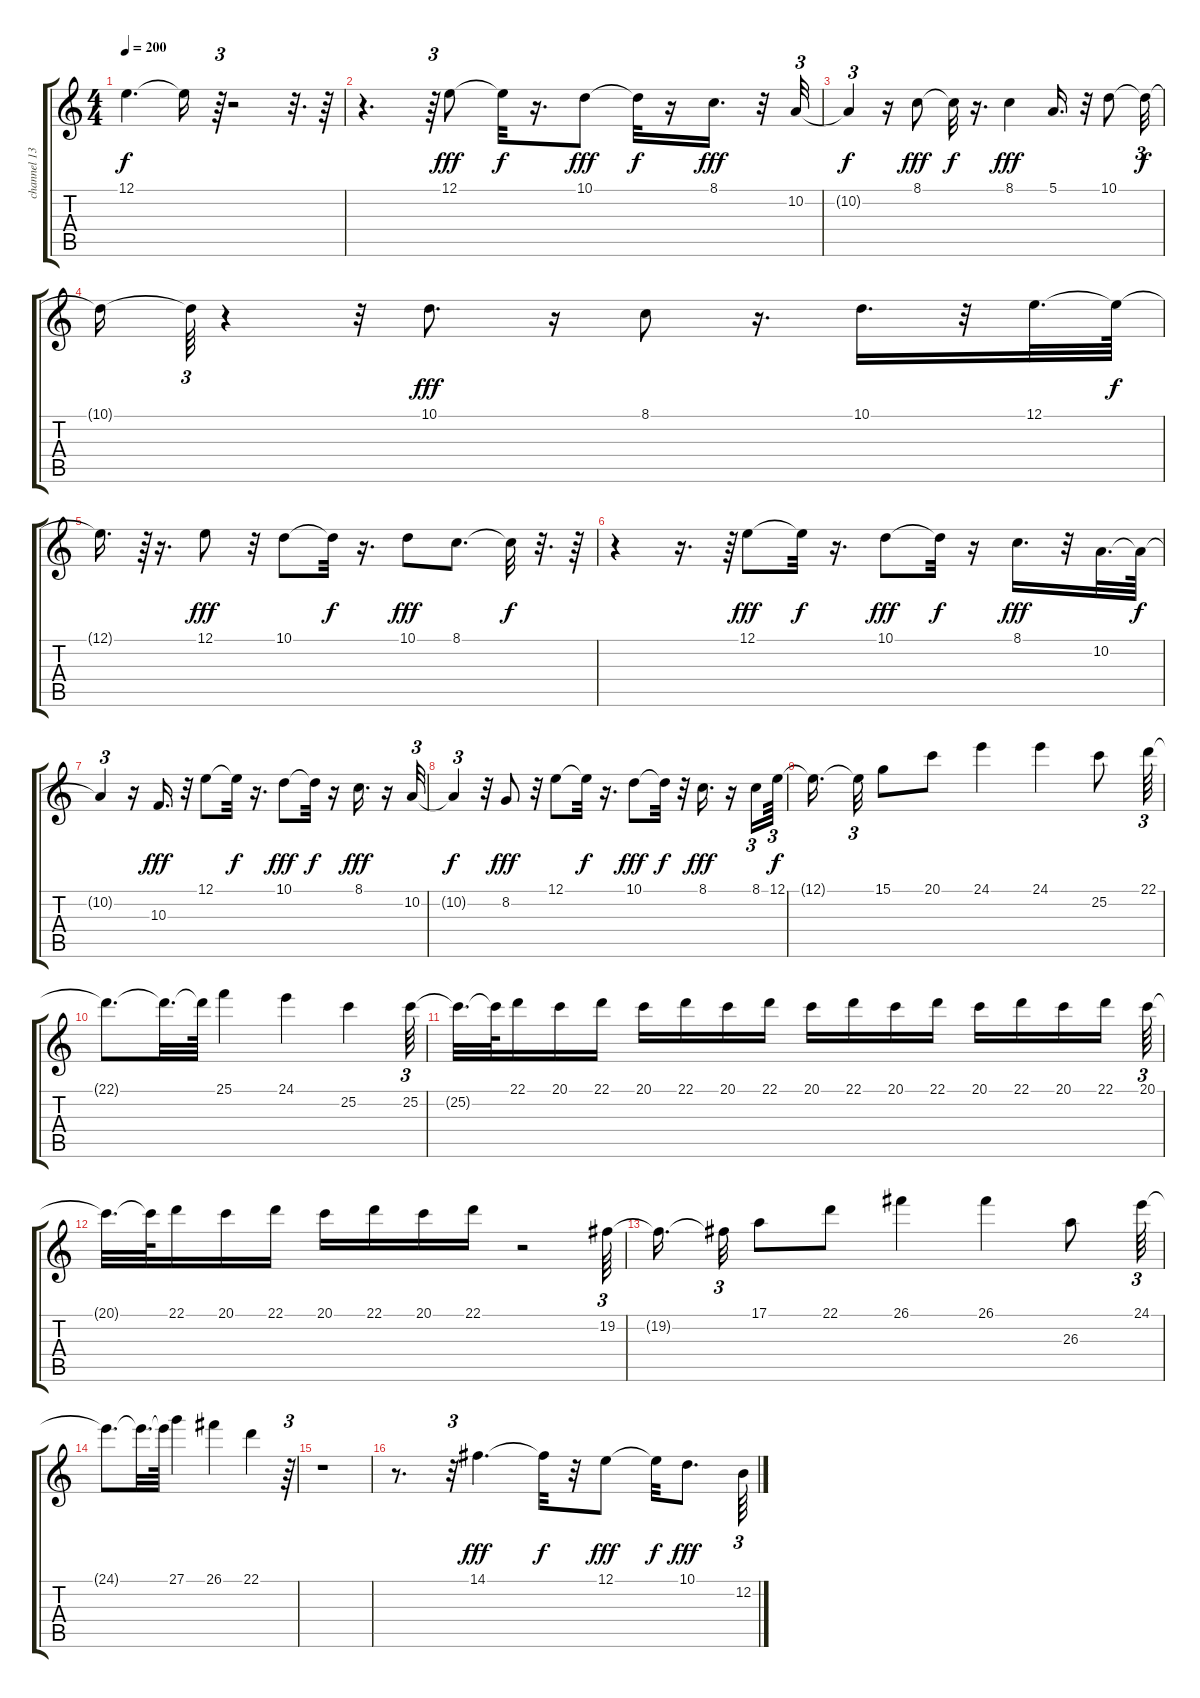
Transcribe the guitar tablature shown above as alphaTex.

\track ("channel 13          " "channel 13") {instrument piccolo}
\staff {score tabs}
\tuning (E4 B3 G3 D3 A2 E2) {hide}
\ts (4 4)
\tempo 200
\clef g2
\ks c
12.1{t}.4{d dy f} 12.1{t}.16 r.64{tu (3 2)} r.2 r.32{d} r.64 |
r.4{d} r.64{tu (3 2)} 12.1.8{dy fff} 12.1{t}.32{dy f} r.16{d} 10.1.8{dy fff} 10.1{t}.32{dy f} r.16 8.1.16{d dy fff} r.32 10.2.32{tu (3 2)} |
10.2{t}.4{tu (3 2) dy f} r.16 8.1.8{dy fff} 8.1{t}.32{dy f} r.16{d} 8.1.4{dy fff} 5.1.16{d} r.32 10.1.8 10.1{t}.32{tu (3 2) dy f} |
10.1{t}.16 10.1{t}.64{tu (3 2)} r.4 r.32 10.1.8{d dy fff} r.16 8.1.8 r.16{d} 10.1.16{d} r.32 12.1.32{d} 12.1{t}.64{dy f} |
12.1{t}.16{d} r.64{tu (3 2)} r.16{d} 12.1.8{dy fff} r.32 10.1.8 10.1{t}.32{dy f} r.16{d} 10.1.8{dy fff} 8.1.8{d} 8.1{t}.32{dy f} r.32{d} r.64 |
r.4 r.16{d} r.64{tu (3 2)} 12.1.8{dy fff} 12.1{t}.32{dy f} r.16{d} 10.1.8{dy fff} 10.1{t}.32{dy f} r.16 8.1.16{d dy fff} r.32 10.2.32{d} 10.2{t}.64{dy f} |
10.2{t}.4{tu (3 2)} r.16 10.3.16{d dy fff} r.32 12.1.8 12.1{t}.32{dy f} r.16{d} 10.1.8{dy fff} 10.1{t}.32{dy f} r.16 8.1.16{d dy fff} r.16 10.2.32{tu (3 2)} |
10.2{t}.4{tu (3 2) dy f} r.32 8.2.8{dy fff} r.32 12.1.8 12.1{t}.32{dy f} r.16{d} 10.1.8{dy fff} 10.1{t}.32{dy f} r.32 8.1.16{d dy fff} r.16 8.1.16{tu (3 2)} 12.1.64{tu (3 2) dy f} |
12.1{t}.16{d} 12.1{t}.32{tu (3 2)} 15.1.8 20.1.8 24.1.4 24.1.4 25.2.8 22.1.64{tu (3 2)} |
22.1{t}.8{d} 22.1{t}.32{d} 22.1{t}.64 25.1.4 24.1.4 25.2.4 25.2.64{tu (3 2)} |
25.2{t}.32{d} 25.2{t}.64 22.1.16 20.1.16 22.1.16 20.1.16 22.1.16 20.1.16 22.1.16 20.1.16 22.1.16 20.1.16 22.1.16 20.1.16 22.1.16 20.1.16 22.1.16 20.1.64{tu (3 2)} |
20.1{t}.32{d} 20.1{t}.64 22.1.16 20.1.16 22.1.16 20.1.16 22.1.16 20.1.16 22.1.16 r.2 19.2.64{tu (3 2)} |
19.2{t}.16{d} 19.2{t}.32{tu (3 2)} 17.1.8 22.1.8 26.1.4 26.1.4 26.3.8 24.1.64{tu (3 2)} |
24.1{t}.8{d} 24.1{t}.32{d} 24.1{t}.64 27.1.4 26.1.4 22.1.4 r.64{tu (3 2)} |
r.1 |
r.8{d} r.32{tu (3 2)} 14.1.4{d dy fff} 14.1{t}.32{dy f} r.32 12.1.8{dy fff} 12.1{t}.32{dy f} 10.1.8{d dy fff} 12.2.64{tu (3 2)}
